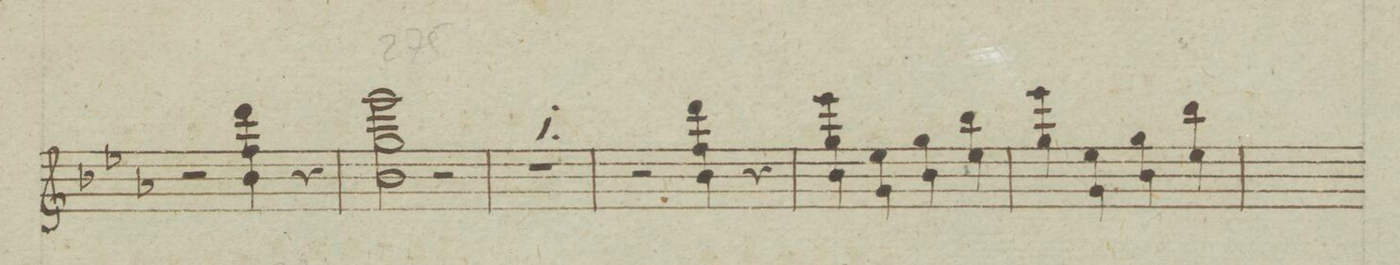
**kern	**dynam
*I"Violino Primo.	*
*clefG2	*
*k[b-e-a-]	*
*met(c)	*
*M4/4	*
2r	.
4b-\ 4ff 4ddd	.
4r	.
=271	=271
2b-\ 2gg 2eee-	.
2r	.
=272	=272
1r	.
=273	=273
2r	.
4b-\ 4ff 4ddd	.
4r	.
=274	=274
4b-\ 4gg 4eee-	.
4g\ 4ee-	.
4b-\ 4gg	.
4ee-\ 4bb-	.
=275	=275
4gg\ 4eee-	.
4g\ 4ee-	.
4b-\ 4gg	.
4ee-\ 4bb-	.
=276	=276
*-	*-
